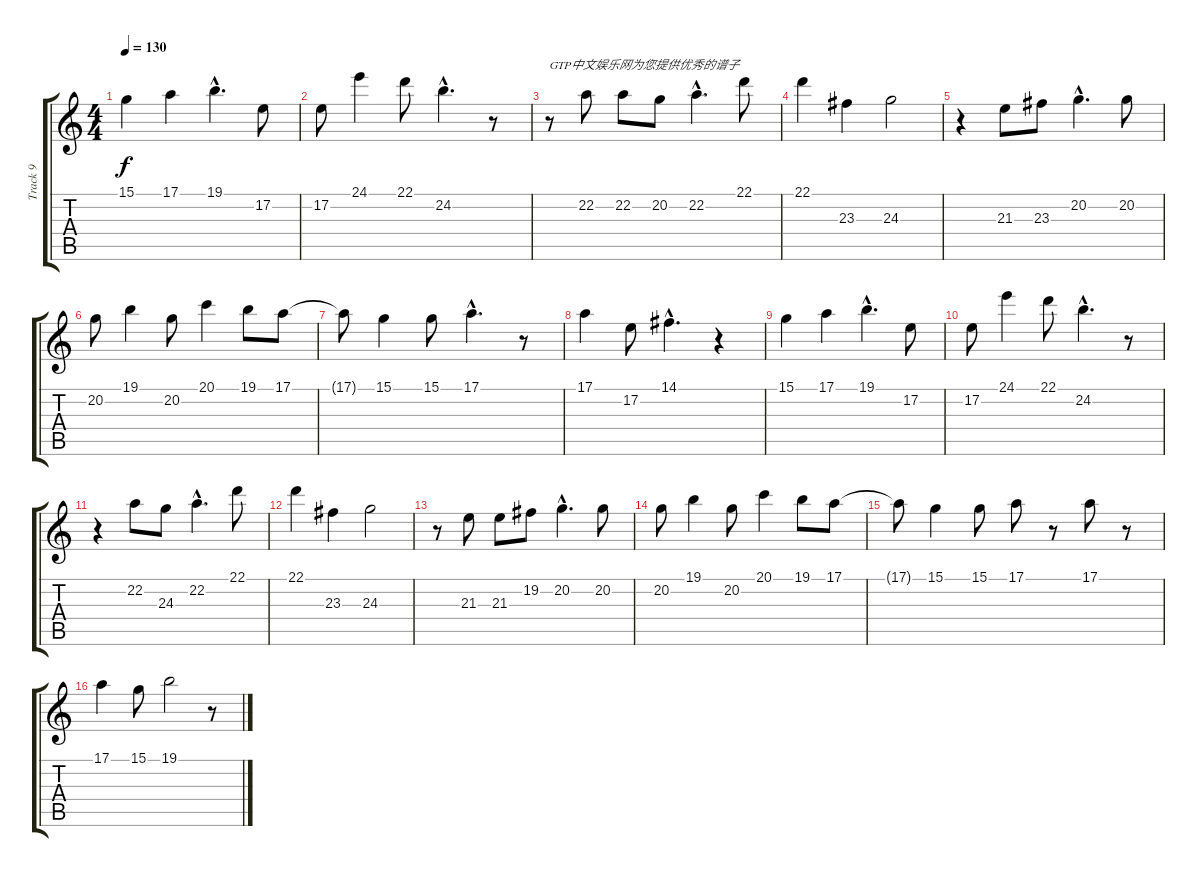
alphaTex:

\track ("Track 9" "Track 9") {instrument musicbox}
\staff {score tabs}
\tuning (E4 B3 G3 D3 A2 E2) {hide}
\ts (4 4)
\tempo 130
\clef g2
\ks c
15.1.4{dy f instrument musicbox} 17.1.4 19.1{hac}.4{d} 17.2.8 |
17.2.8 24.1.4 22.1.8 24.2{hac}.4{d} r.8 |
r.8{txt "GTP中文娱乐网为您提供优秀的谱子"} 22.2.8 22.2.8 20.2.8 22.2{hac}.4{d} 22.1.8 |
22.1.4 23.3.4 24.3.2 |
r.4 21.3.8 23.3.8 20.2{hac}.4{d} 20.2.8 |
20.2.8 19.1.4 20.2.8 20.1.4 19.1.8 17.1.8 |
17.1{t}.8 15.1.4 15.1.8 17.1{hac}.4{d} r.8 |
17.1.4 17.2.8 14.1{hac}.4{d} r.4 |
15.1.4 17.1.4 19.1{hac}.4{d} 17.2.8 |
17.2.8 24.1.4 22.1.8 24.2{hac}.4{d} r.8 |
r.4 22.2.8 24.3.8 22.2{hac}.4{d} 22.1.8 |
22.1.4 23.3.4 24.3.2 |
r.8 21.3.8 21.3.8 19.2.8 20.2{hac}.4{d} 20.2.8 |
20.2.8 19.1.4 20.2.8 20.1.4 19.1.8 17.1.8 |
17.1{t}.8 15.1.4 15.1.8 17.1.8 r.8 17.1.8 r.8 |
17.1.4 15.1.8 19.1.2 r.8
